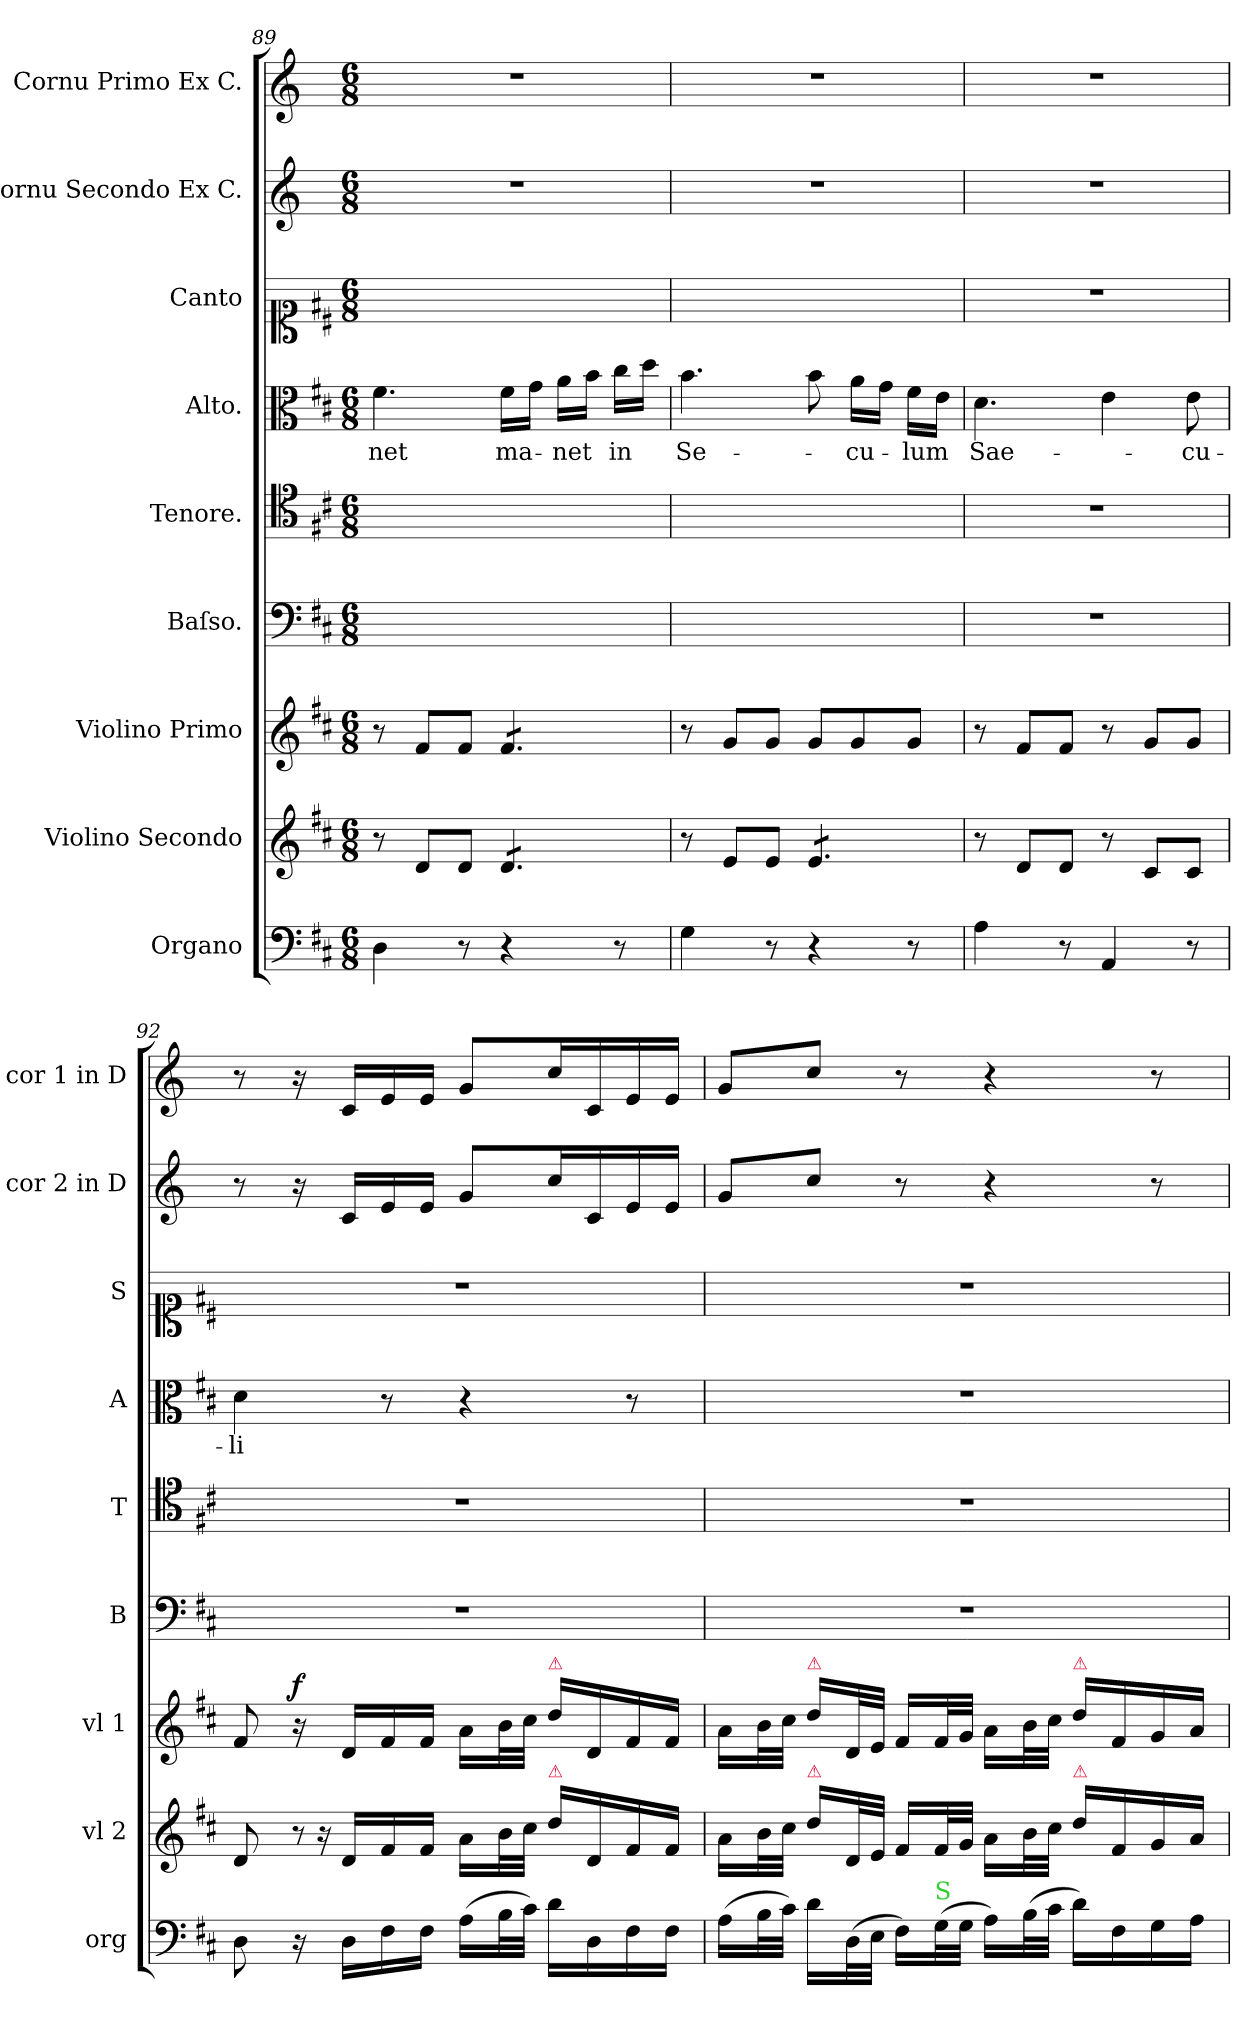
**kern	**kern	**kern	**dynam	**kern	**kern	**kern	**text	**kern	**kern	**kern
*part9	*part8	*part7	*part7	*part6	*part5	*part4	*part4	*part3	*part2	*part1
*staff9	*staff8	*staff7	*staff7	*staff6	*staff5	*staff4	*staff4	*staff3	*staff2	*staff1
*I"Organo	*I"Violino Secondo	*I"Violino Primo	*	*I"Baſso.	*I"Tenore.	*I"Alto.	*	*I"Canto	*I"Cornu Secondo Ex C.	*I"Cornu Primo Ex C.
*I'org	*I'vl 2	*I'vl 1	*	*I'B	*I'T	*I'A	*	*I'S	*I'cor 2 in D	*I'cor 1 in D
*clefF4	*clefG2	*clefG2	*	*clefF4	*clefC4	*clefC3	*	*clefC1	*clefG2	*clefG2
*	*	*	*	*	*	*	*	*	*ITrd6c10	*ITrd6c10
*k[f#c#]	*k[f#c#]	*k[f#c#]	*	*k[f#c#]	*k[f#c#]	*k[f#c#]	*	*k[f#c#]	*k[f#c#]	*k[f#c#]
*D:	*D:	*D:	*	*D:	*D:	*D:	*	*D:	*D:	*D:
*M6/8	*M6/8	*M6/8	*	*M6/8	*M6/8	*M6/8	*	*M6/8	*M6/8	*M6/8
=89	=89	=89	=89	=89	=89	=89	=89	=89	=89	=89
4D\	8r	8r	.	2.ryy	2.ryy	4.f#\	-net	2.ryy	2.r	2.r
.	8d/L	8f#/L	.	.	.	.	.	.	.	.
8r	8d/J	8f#/J	.	.	.	.	.	.	.	.
*	*tremolo	*	*	*	*	*	*	*	*	*
*	*	*tremolo	*	*	*	*	*	*	*	*
4r	8d/L	8f#/L	.	.	.	16f#\LL	ma-	.	.	.
.	.	.	.	.	.	16g\JJ	.	.	.	.
.	8d/	8f#/	.	.	.	16a\LL	net	.	.	.
.	.	.	.	.	.	16b\JJ	.	.	.	.
8r	8d/J	8f#/J	.	.	.	16cc#\LL	in	.	.	.
*	*	*Xtremolo	*	*	*	*	*	*	*	*
*	*Xtremolo	*	*	*	*	*	*	*	*	*
.	.	.	.	.	.	16dd\JJ	.	.	.	.
=90	=90	=90	=90	=90	=90	=90	=90	=90	=90	=90
4G\	8r	8r	.	2.ryy	2.ryy	4.b\	Se-	2.ryy	2.r	2.r
.	8e/L	8g/L	.	.	.	.	.	.	.	.
8r	8e/J	8g/J	.	.	.	.	.	.	.	.
*	*tremolo	*	*	*	*	*	*	*	*	*
4r	8e/L	8g/L	.	.	.	8b\	.	.	.	.
.	8e/	8g/	.	.	.	16a\LL	-cu-	.	.	.
.	.	.	.	.	.	16g\JJ	.	.	.	.
8r	8e/J	8g/J	.	.	.	16f#\LL	-lum	.	.	.
*	*Xtremolo	*	*	*	*	*	*	*	*	*
.	.	.	.	.	.	16e\JJ	.	.	.	.
=91	=91	=91	=91	=91	=91	=91	=91	=91	=91	=91
4A\	8r	8r	.	2.r	2.r	4.d\	Sae-	2.r	2.r	2.r
.	8d/L	8f#/L	.	.	.	.	.	.	.	.
8r	8d/J	8f#/J	.	.	.	.	.	.	.	.
4AA/	8r	8r	.	.	.	4e\	.	.	.	.
.	8c#/L	8g/L	.	.	.	.	.	.	.	.
8r	8c#/J	8g/J	.	.	.	8e\	-cu-	.	.	.
=92	=92	=92	=92	=92	=92	=92	=92	=92	=92	=92
8D\	8d/	8f#/	.	2.r	2.r	4d\	-li	2.r	8r	8r
!	!LO:N:vis=8	!	!LO:DY:a	!	!	!	!	!	!	!
16r	32r	16r	f	.	.	.	.	.	16r	16r
!	!LO:N:vis=16	!	!	!	!	!	!	!	!	!
.	32r	.	.	.	.	.	.	.	.	.
16D\LL	16d/LL	16d/LL	.	.	.	.	.	.	16D/LL	16D/LL
16F#\	16f#/	16f#/	.	.	.	8r	.	.	16F#/	16F#/
16F#\JJ	16f#/JJ	16f#/JJ	.	.	.	.	.	.	16F#/JJ	16F#/JJ
(16A\LL	16a\LL	16a\LL	.	.	.	4r	.	.	8A/L	8A/L
32B\L	32b\L	32b\L	.	.	.	.	.	.	.	.
32c#\JJJ)	32cc#\JJJ	32cc#\JJJ	.	.	.	.	.	.	.	.
!	!	!LO:TX:a:color=crimson:t=⚠	!	!	!	!	!	!	!	!
!	!LO:TX:a:color=crimson:t=⚠	!	!	!	!	!	!	!	!	!
16d\LL	16dd\LL	16dd\LL	.	.	.	.	.	.	16d/L	16d/L
16D\	16d/	16d/	.	.	.	.	.	.	16D/	16D/
16F#\	16f#/	16f#/	.	.	.	8r	.	.	16F#/	16F#/
16F#\JJ	16f#/JJ	16f#/JJ	.	.	.	.	.	.	16F#/JJ	16F#/JJ
=93	=93	=93	=93	=93	=93	=93	=93	=93	=93	=93
(16A\LL	16a\LL	16a\LL	.	2.r	2.r	2.r	.	2.r	8A/L	8A/L
32B\L	32b\L	32b\L	.	.	.	.	.	.	.	.
32c#\JJJ)	32cc#\JJJ	32cc#\JJJ	.	.	.	.	.	.	.	.
!	!	!LO:TX:a:color=crimson:t=⚠	!	!	!	!	!	!	!	!
!	!LO:TX:a:color=crimson:t=⚠	!	!	!	!	!	!	!	!	!
16d\LL	16dd\LL	16dd\LL	.	.	.	.	.	.	8d/J	8d/J
(32D\L	32d/L	32d/L	.	.	.	.	.	.	.	.
32E\JJJ	32e/JJJ	32e/JJJ	.	.	.	.	.	.	.	.
16F#\LL)	16f#/LL	16f#/LL	.	.	.	.	.	.	8r	8r
!LO:TX:a:color=limegreen:t=S	!	!	!	!	!	!	!	!	!	!
(32G\L	32f#/L	32f#/L	.	.	.	.	.	.	.	.
32G\JJJ	32g/JJJ	32g/JJJ	.	.	.	.	.	.	.	.
16A\LL)	16a\LL	16a\LL	.	.	.	.	.	.	4r	4r
(32B\L	32b\L	32b\L	.	.	.	.	.	.	.	.
32c#\JJJ	32cc#\JJJ	32cc#\JJJ	.	.	.	.	.	.	.	.
!	!	!LO:TX:a:color=crimson:t=⚠	!	!	!	!	!	!	!	!
!	!LO:TX:a:color=crimson:t=⚠	!	!	!	!	!	!	!	!	!
16d\LL)	16dd\LL	16dd\LL	.	.	.	.	.	.	.	.
16F#\	16f#/	16f#/	.	.	.	.	.	.	.	.
16G\	16g/	16g/	.	.	.	.	.	.	8r	8r
16A\JJ	16a/JJ	16a/JJ	.	.	.	.	.	.	.	.
=	=	=	=	=	=	=	=	=	=	=
*-	*-	*-	*-	*-	*-	*-	*-	*-	*-	*-
